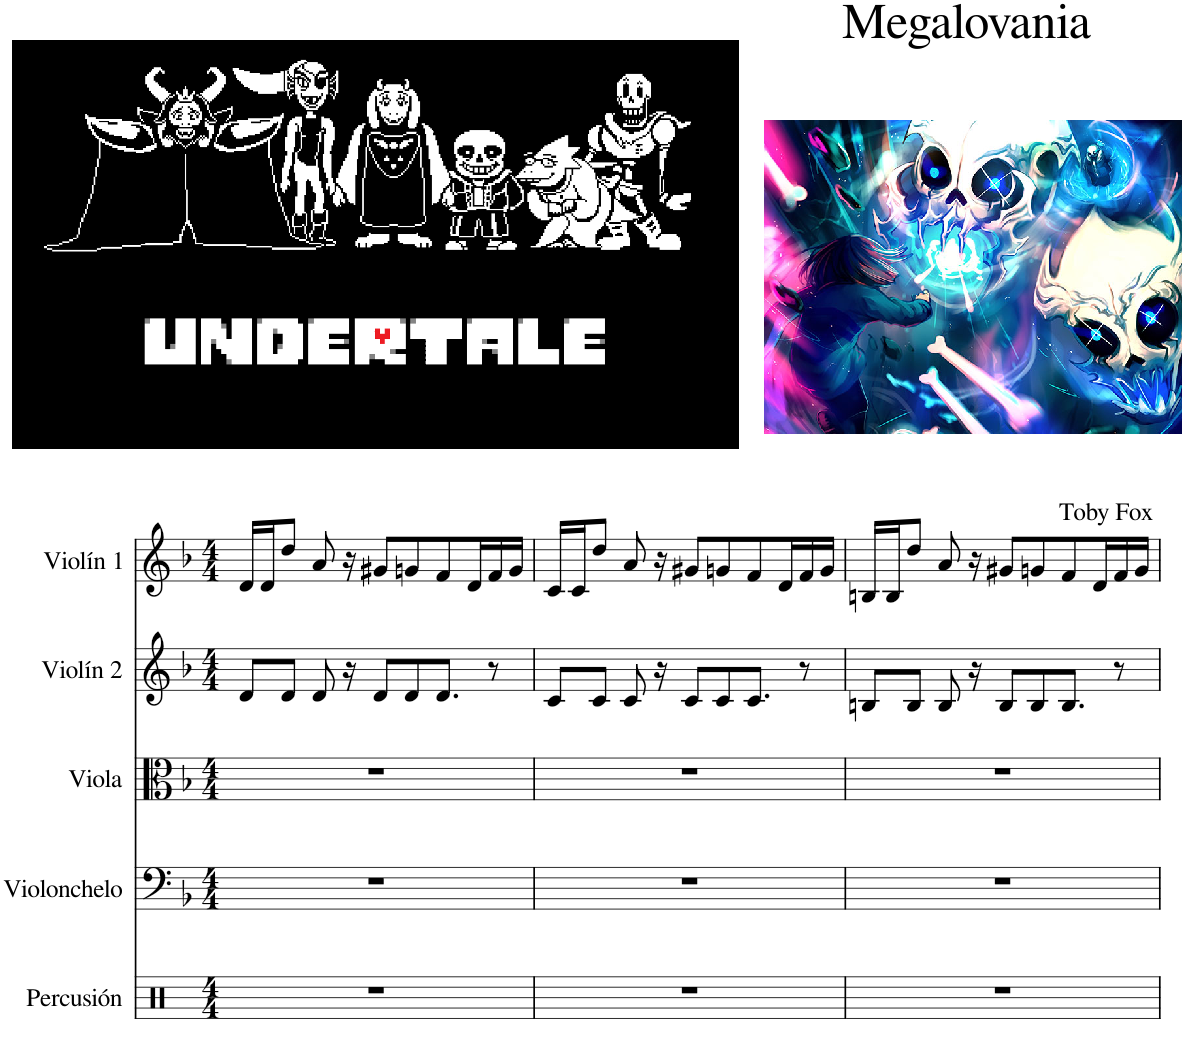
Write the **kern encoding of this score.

**kern	**kern	**kern	**kern	**kern
*part5	*part4	*part3	*part2	*part1
*staff5	*staff4	*staff3	*staff2	*staff1
*I"Percusión	*I"Violonchelo	*I"Viola	*I"Violín 2	*I"Violín 1
*I'Perc.	*I'Vc.	*I'Vla.	*I'Vln.2	*I'Vln.1
*clefX	*clefF4	*clefC3	*clefG2	*clefG2
*k[]	*k[b-]	*k[b-]	*k[b-]	*k[b-]
*M4/4	*M4/4	*M4/4	*M4/4	*M4/4
=1	=1	=1	=1	=1
1r	1r	1r	8d/L	16d/LL
.	.	.	.	16d/J
.	.	.	8d/J	8dd/J
.	.	.	8d/	8a/
.	.	.	16r	16r
.	.	.	8d/L	8g#X/L
.	.	.	8d/	8gn/
.	.	.	8.d/J	8f/
.	.	.	.	16d/L
.	.	.	8r	16f/
.	.	.	.	16g/JJ
=2	=2	=2	=2	=2
1r	1r	1r	8c/L	16c/LL
.	.	.	.	16c/J
.	.	.	8c/J	8dd/J
.	.	.	8c/	8a/
.	.	.	16r	16r
.	.	.	8c/L	8g#X/L
.	.	.	8c/	8gn/
.	.	.	8.c/J	8f/
.	.	.	.	16d/L
.	.	.	8r	16f/
.	.	.	.	16g/JJ
=3	=3	=3	=3	=3
1r	1r	1r	8Bn/L	16Bn/LL
.	.	.	.	16B/J
.	.	.	8B/J	8dd/J
.	.	.	8B/	8a/
.	.	.	16r	16r
.	.	.	8B/L	8g#X/L
.	.	.	8B/	8gn/
.	.	.	8.B/J	8f/
.	.	.	.	16d/L
.	.	.	8r	16f/
.	.	.	.	16g/JJ
=	=	=	=	=
*-	*-	*-	*-	*-
